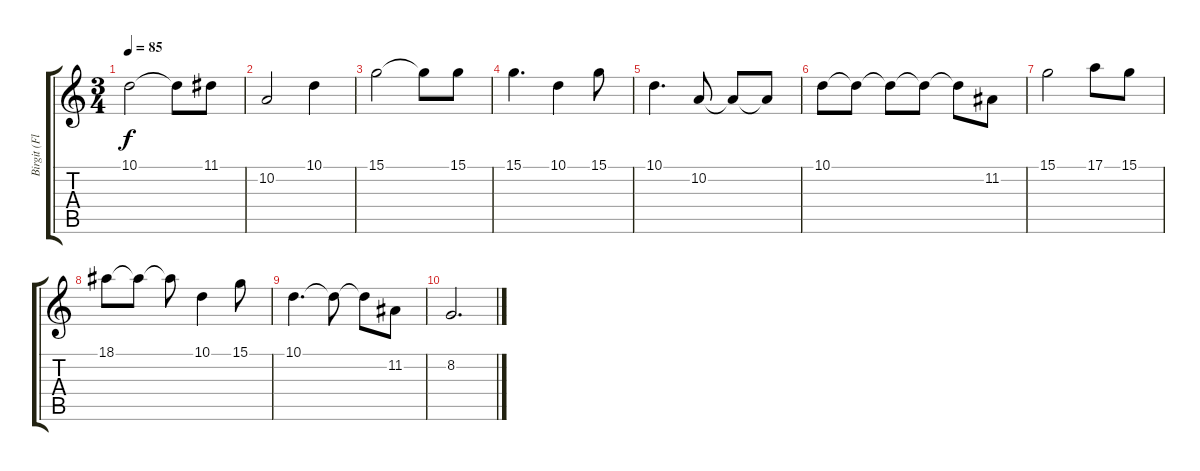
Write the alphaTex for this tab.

\track ("Birgit (Flöte)" "Birgit (Fl") {instrument ocarina}
\staff {score tabs}
\tuning (E4 B3 G3 D3 A2 E2) {hide}
\ts (3 4)
\tempo 85
\clef g2
\ks c
10.1.2{dy f} 10.1{t}.8 11.1.8 |
10.2.2 10.1.4 |
15.1.2 15.1{t}.8 15.1.8 |
15.1.4{d} 10.1.4 15.1.8 |
10.1.4{d} 10.2.8 10.2{t}.8 10.2{t}.8 |
10.1.8 10.1{t}.8 10.1{t}.8 10.1{t}.8 10.1{t}.8 11.2.8 |
15.1.2 17.1.8 15.1.8 |
18.1.8 18.1{t}.8 18.1{t}.8 10.1.4 15.1.8 |
10.1.4{d} 10.1{t}.8 10.1{t}.8 11.2.8 |
8.2.2{d}
